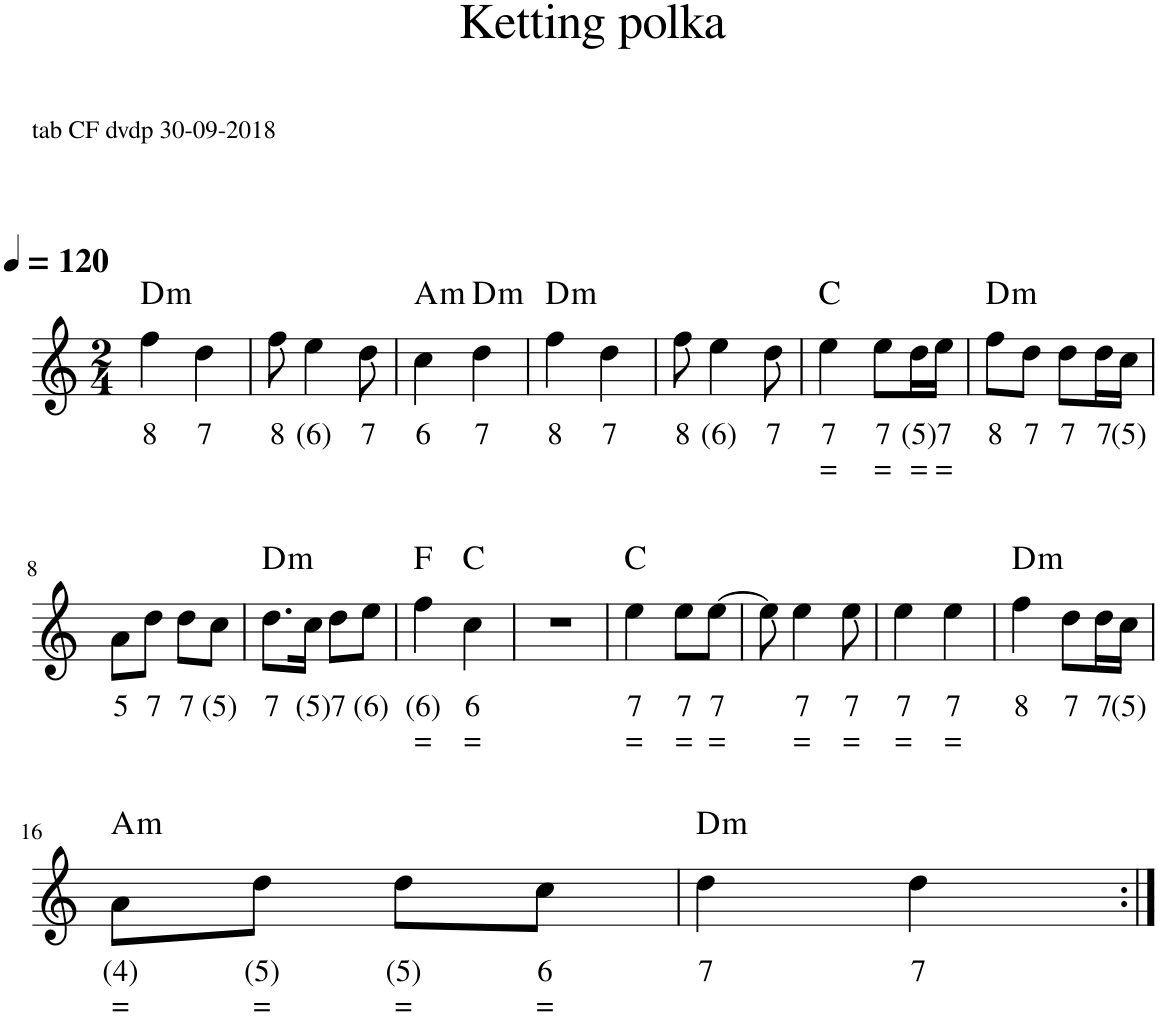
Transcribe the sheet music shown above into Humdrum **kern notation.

**kern	**text	**text	**harte
*part1	*part1	*part1	*part1
*staff1	*staff1	*staff1	*
*I"Piano, Kettingpolka	*	*	*
*I'Pno.	*	*	*
*clefG2	*	*	*
*k[]	*	*	*
*M2/4	*	*	*
*MM120	*	*	*
=1	=1	=1	=1
!	!LO:LY:b	!	!LO:H:kt=m
4ff\	8	.	D:min
!	!LO:LY:b	!	!
4dd\	7	.	.
=2	=2	=2	=2
!	!LO:LY:b	!	!
8ff\	8	.	.
!	!LO:LY:b	!	!
4ee\	(6)	.	.
!	!LO:LY:b	!	!
8dd\	7	.	.
=3	=3	=3	=3
!	!LO:LY:b	!	!LO:H:kt=m
4cc\	6	.	A:min
!	!LO:LY:b	!	!LO:H:kt=m
4dd\	7	.	D:min
=4	=4	=4	=4
!	!LO:LY:b	!	!LO:H:kt=m
4ff\	8	.	D:min
!	!LO:LY:b	!	!
4dd\	7	.	.
=5	=5	=5	=5
!	!LO:LY:b	!	!
8ff\	8	.	.
!	!LO:LY:b	!	!
4ee\	(6)	.	.
!	!LO:LY:b	!	!
8dd\	7	.	.
=6	=6	=6	=6
!	!LO:LY:b	!LO:LY:b	!
4ee\	7	=	C:maj
!	!LO:LY:b	!LO:LY:b	!
8ee\L	7	=	.
!	!LO:LY:b	!LO:LY:b	!
16dd\L	(5)	=	.
!	!LO:LY:b	!LO:LY:b	!
16ee\JJ	7	=	.
=7	=7	=7	=7
!	!LO:LY:b	!	!LO:H:kt=m
8ff\L	8	.	D:min
!	!LO:LY:b	!	!
8dd\J	7	.	.
!	!LO:LY:b	!	!
8dd\L	7	.	.
!	!LO:LY:b	!	!
16dd\L	7	.	.
!	!LO:LY:b	!	!
16cc\JJ	(5)	.	.
!!LO:LB:g=z
=8	=8	=8	=8
!	!LO:LY:b	!	!
8a\L	5	.	.
!	!LO:LY:b	!	!
8dd\J	7	.	.
!	!LO:LY:b	!	!
8dd\L	7	.	.
!	!LO:LY:b	!	!
8cc\J	(5)	.	.
=9	=9	=9	=9
!	!LO:LY:b	!	!LO:H:kt=m
8.dd\L	7	.	D:min
!	!LO:LY:b	!	!
16cc\Jk	(5)	.	.
!	!LO:LY:b	!	!
8dd\L	7	.	.
!	!LO:LY:b	!	!
8ee\J	(6)	.	.
=10	=10	=10	=10
!	!LO:LY:b	!LO:LY:b	!
4ff\	(6)	=	F:maj
!	!LO:LY:b	!LO:LY:b	!
4cc\	6	=	C:maj
=11	=11	=11	=11
2r	.	.	.
=12	=12	=12	=12
!	!LO:LY:b	!LO:LY:b	!
4ee\	7	=	C:maj
!	!LO:LY:b	!LO:LY:b	!
8ee\L	7	=	.
!	!LO:LY:b	!LO:LY:b	!
[8ee\J	7	=	.
=13	=13	=13	=13
8ee\]	.	.	.
!	!LO:LY:b	!LO:LY:b	!
4ee\	7	=	.
!	!LO:LY:b	!LO:LY:b	!
8ee\	7	=	.
=14	=14	=14	=14
!	!LO:LY:b	!LO:LY:b	!
4ee\	7	=	.
!	!LO:LY:b	!LO:LY:b	!
4ee\	7	=	.
=15	=15	=15	=15
!	!LO:LY:b	!	!LO:H:kt=m
4ff\	8	.	D:min
!	!LO:LY:b	!	!
8dd\L	7	.	.
!	!LO:LY:b	!	!
16dd\L	7	.	.
!	!LO:LY:b	!	!
16cc\JJ	(5)	.	.
!!LO:LB:g=z
=16	=16	=16	=16
!	!LO:LY:b	!LO:LY:b	!LO:H:kt=m
8a\L	(4)	=	A:min
!	!LO:LY:b	!LO:LY:b	!
8dd\J	(5)	=	.
!	!LO:LY:b	!LO:LY:b	!
8dd\L	(5)	=	.
!	!LO:LY:b	!LO:LY:b	!
8cc\J	6	=	.
=17	=17	=17	=17
!	!LO:LY:b	!	!LO:H:kt=m
4dd\	7	.	D:min
!	!LO:LY:b	!	!
4dd\	7	.	.
=:|!	=:|!	=:|!	=:|!
*-	*-	*-	*-
